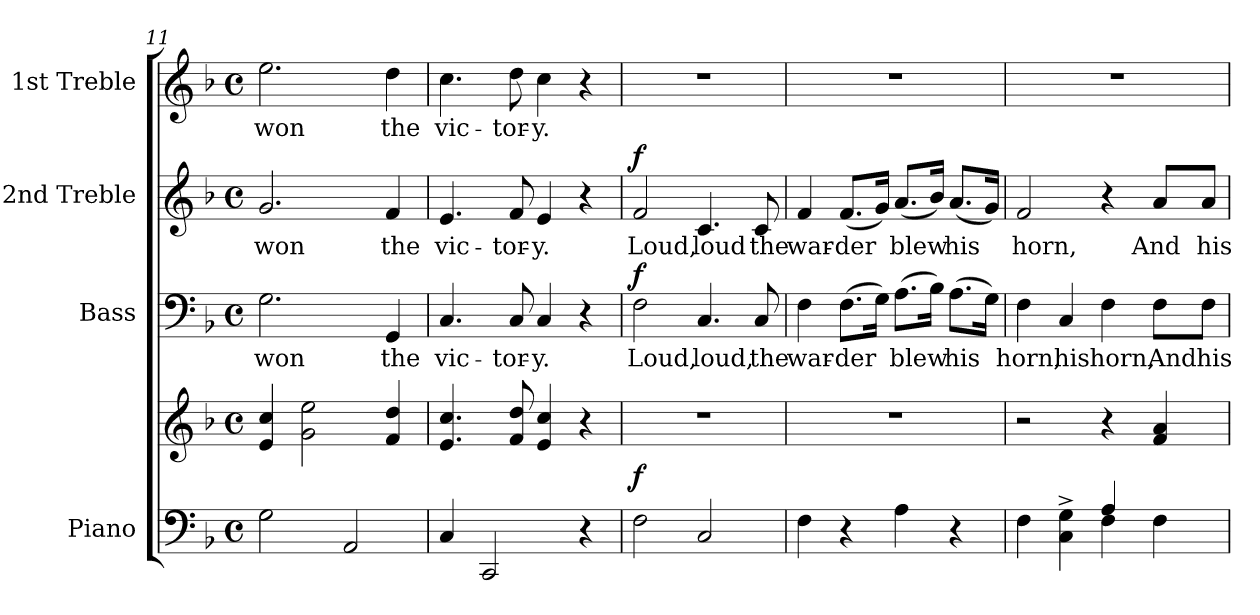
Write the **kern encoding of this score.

**kern	**kern	**dynam	**kern	**text	**dynam	**kern	**text	**dynam	**kern	**text
*part4	*part4	*part4	*part3	*part3	*part3	*part2	*part2	*part2	*part1	*part1
*staff5	*staff4	*staff4/5	*staff3	*staff3	*staff3	*staff2	*staff2	*staff2	*staff1	*staff1
*I"Piano	*	*	*I"Bass	*	*	*I"2nd Treble	*	*	*I"1st Treble	*
!!LO:LB:g=z
*clefF4	*clefG2	*	*clefF4	*	*	*clefG2	*	*	*clefG2	*
*k[b-]	*k[b-]	*	*k[b-]	*	*	*k[b-]	*	*	*k[b-]	*
*F:	*F:	*	*F:	*	*	*F:	*	*	*F:	*
*M4/4	*M4/4	*	*M4/4	*	*	*M4/4	*	*	*M4/4	*
*met(c)	*met(c)	*	*met(c)	*	*	*met(c)	*	*	*met(c)	*
=11	=11	=11	=11	=11	=11	=11	=11	=11	=11	=11
!	!	!	!	!LO:LY:b:color=#000000	!	!	!	!	!	!
!	!	!	!	!	!	!	!LO:LY:b:color=#000000	!	!	!
!	!	!	!	!	!	!	!	!	!	!LO:LY:b:color=#000000
2Gi\	4ei/ 4cci	.	2.Gi\	won	.	2.gi/	won	.	2.eei\	won
.	2gi\ 2eei	.	.	.	.	.	.	.	.	.
2AAi/	.	.	.	.	.	.	.	.	.	.
!	!	!	!	!LO:LY:b:color=#000000	!	!	!	!	!	!
!	!	!	!	!	!	!	!LO:LY:b:color=#000000	!	!	!
!	!	!	!	!	!	!	!	!	!	!LO:LY:b:color=#000000
.	4fi/ 4ddi	.	4GGi/	the	.	4fi/	the	.	4ddi\	the
=12	=12	=12	=12	=12	=12	=12	=12	=12	=12	=12
!	!	!	!	!LO:LY:b:color=#000000	!	!	!	!	!	!
!	!	!	!	!	!	!	!LO:LY:b:color=#000000	!	!	!
!	!	!	!	!	!	!	!	!	!	!LO:LY:b:color=#000000
4Ci/	4.ei/ 4.cci	.	4.Ci/	vic-	.	4.ei/	vic-	.	4.cci\	vic-
2CCi/	.	.	.	.	.	.	.	.	.	.
!	!	!	!	!LO:LY:b:color=#000000	!	!	!	!	!	!
!	!	!	!	!	!	!	!LO:LY:b:color=#000000	!	!	!
!	!	!	!	!	!	!	!	!	!	!LO:LY:b:color=#000000
.	8fi/ 8ddi	.	8Ci/	-tor-	.	8fi/	-tor-	.	8ddi\	-tor-
!	!	!	!	!LO:LY:b:color=#000000	!	!	!	!	!	!
!	!	!	!	!	!	!	!LO:LY:b:color=#000000	!	!	!
!	!	!	!	!	!	!	!	!	!	!LO:LY:b:color=#000000
.	4ei/ 4cci	.	4Ci/	-y.	.	4ei/	-y.	.	4cci\	-y.
4r	4r	.	4r	.	.	4r	.	.	4r	.
=13	=13	=13	=13	=13	=13	=13	=13	=13	=13	=13
!	!	!	!	!LO:LY:b:color=#000000	!	!	!	!	!	!
!	!	!	!	!	!	!	!LO:LY:b:color=#000000	!	!	!
2Fi\	1r	f	2Fi\	Loud,	f	2fi/	Loud,	f	1r	.
!	!	!	!	!LO:LY:b:color=#000000	!	!	!	!	!	!
!	!	!	!	!	!	!	!LO:LY:b:color=#000000	!	!	!
2Ci/	.	.	4.Ci/	loud,	.	4.ci/	loud	.	.	.
!	!	!	!	!LO:LY:b:color=#000000	!	!	!	!	!	!
!	!	!	!	!	!	!	!LO:LY:b:color=#000000	!	!	!
.	.	.	8Ci/	the	.	8ci/	the	.	.	.
=14	=14	=14	=14	=14	=14	=14	=14	=14	=14	=14
!	!	!	!	!LO:LY:b:color=#000000	!	!	!	!	!	!
!	!	!	!	!	!	!	!LO:LY:b:color=#000000	!	!	!
4Fi\	1r	.	4Fi\	war-	.	4fi/	war-	.	1r	.
!	!	!	!	!LO:LY:b:color=#000000	!	!	!	!	!	!
!	!	!	!	!	!	!	!LO:LY:b:color=#000000	!	!	!
4r	.	.	(8.Fi\L	-der	.	(8.fi/L	-der	.	.	.
.	.	.	16Gi\Jk)	.	.	16gi/Jk)	.	.	.	.
!	!	!	!	!LO:LY:b:color=#000000	!	!	!	!	!	!
!	!	!	!	!	!	!	!LO:LY:b:color=#000000	!	!	!
4Ai\	.	.	(8.Ai\L	blew	.	(8.ai/L	blew	.	.	.
.	.	.	16B-i\Jk)	.	.	16b-i/Jk)	.	.	.	.
!	!	!	!	!LO:LY:b:color=#000000	!	!	!	!	!	!
!	!	!	!	!	!	!	!LO:LY:b:color=#000000	!	!	!
4r	.	.	(8.Ai\L	his	.	(8.ai/L	his	.	.	.
.	.	.	16Gi\Jk)	.	.	16gi/Jk)	.	.	.	.
=15	=15	=15	=15	=15	=15	=15	=15	=15	=15	=15
*^	*	*	*	*	*	*	*	*	*	*
!	!	!	!	!	!LO:LY:b:color=#000000	!	!	!	!	!	!
!	!	!	!	!	!	!	!	!LO:LY:b:color=#000000	!	!	!
4Fi\	2ryy	2r	.	4Fi\	horn,	.	2fi/	horn,	.	1r	.
!	!	!	!	!	!LO:LY:b:color=#000000	!	!	!	!	!	!
4Ci\^ 4Gi^	.	.	.	4Ci/	his	.	.	.	.	.	.
!	!	!	!	!	!LO:LY:b:color=#000000	!	!	!	!	!	!
4Ai/	4Fi\	4r	.	4Fi\	horn,	.	4r	.	.	.	.
!	!	!	!	!	!LO:LY:b:color=#000000	!	!	!	!	!	!
!	!	!	!	!	!	!	!	!LO:LY:b:color=#000000	!	!	!
4ryy	4Fi\	4fi/ 4ai	.	8Fi\L	And	.	8ai/L	And	.	.	.
!	!	!	!	!	!LO:LY:b:color=#000000	!	!	!	!	!	!
!	!	!	!	!	!	!	!	!LO:LY:b:color=#000000	!	!	!
.	.	.	.	8Fi\J	his	.	8ai/J	his	.	.	.
*v	*v	*	*	*	*	*	*	*	*	*	*
=	=	=	=	=	=	=	=	=	=	=
*-	*-	*-	*-	*-	*-	*-	*-	*-	*-	*-
